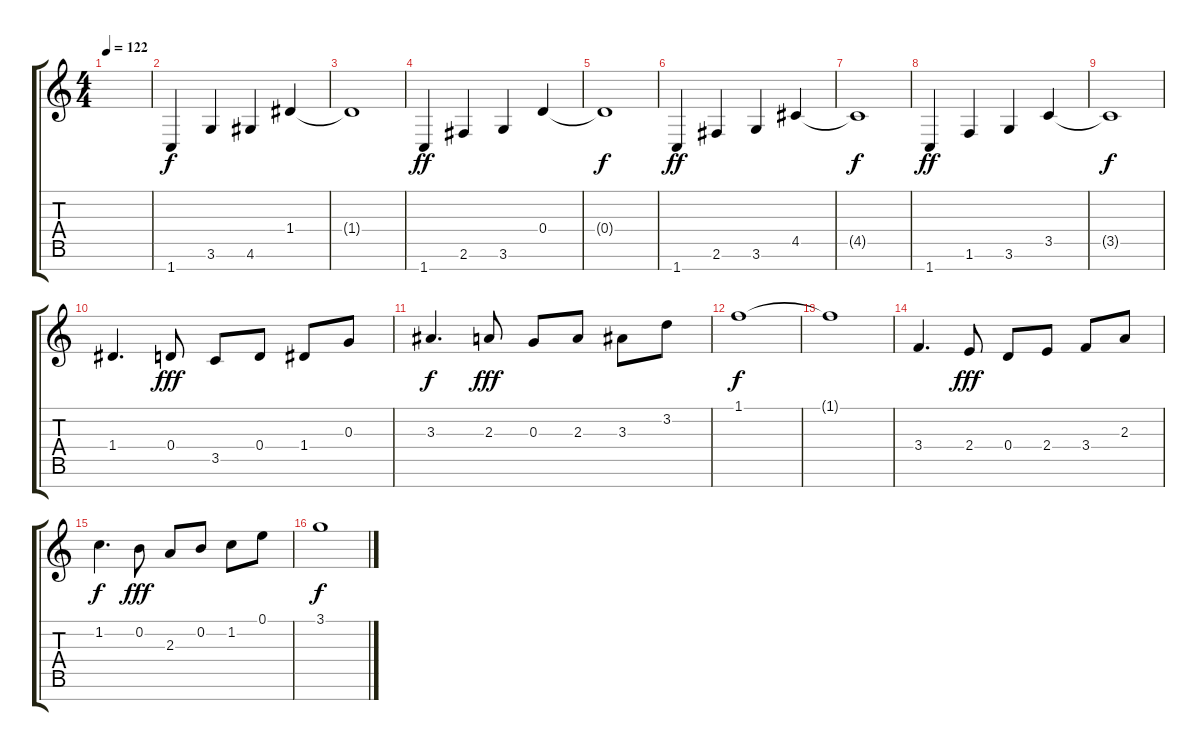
\track "" {solo instrument distortionguitar}
\staff {score tabs}
\tuning (E4 B3 G3 D3 A2 E2 B1) {hide}
\ts (4 4)
\tempo 122
\clef g2
\ks c
|
1.7.4 3.6.4 4.6.4 1.4.4 |
1.4{t}.1{dy f} |
1.7.4{dy ff} 2.6.4 3.6.4 0.4.4 |
0.4{t}.1{dy f} |
1.7.4{dy ff} 2.6.4 3.6.4 4.5.4 |
4.5{t}.1{dy f} |
1.7.4{dy ff} 1.6.4 3.6.4 3.5.4 |
3.5{t}.1{dy f} |
1.4.4{d} 0.4.8{dy fff} 3.5.8 0.4.8 1.4.8 0.3.8 |
3.3.4{d dy f} 2.3.8{dy fff} 0.3.8 2.3.8 3.3.8 3.2.8 |
1.1.1{dy f} |
1.1{t}.1 |
3.4.4{d} 2.4.8{dy fff} 0.4.8 2.4.8 3.4.8 2.3.8 |
1.2.4{d dy f} 0.2.8{dy fff} 2.3.8 0.2.8 1.2.8 0.1.8 |
3.1.1{dy f}
